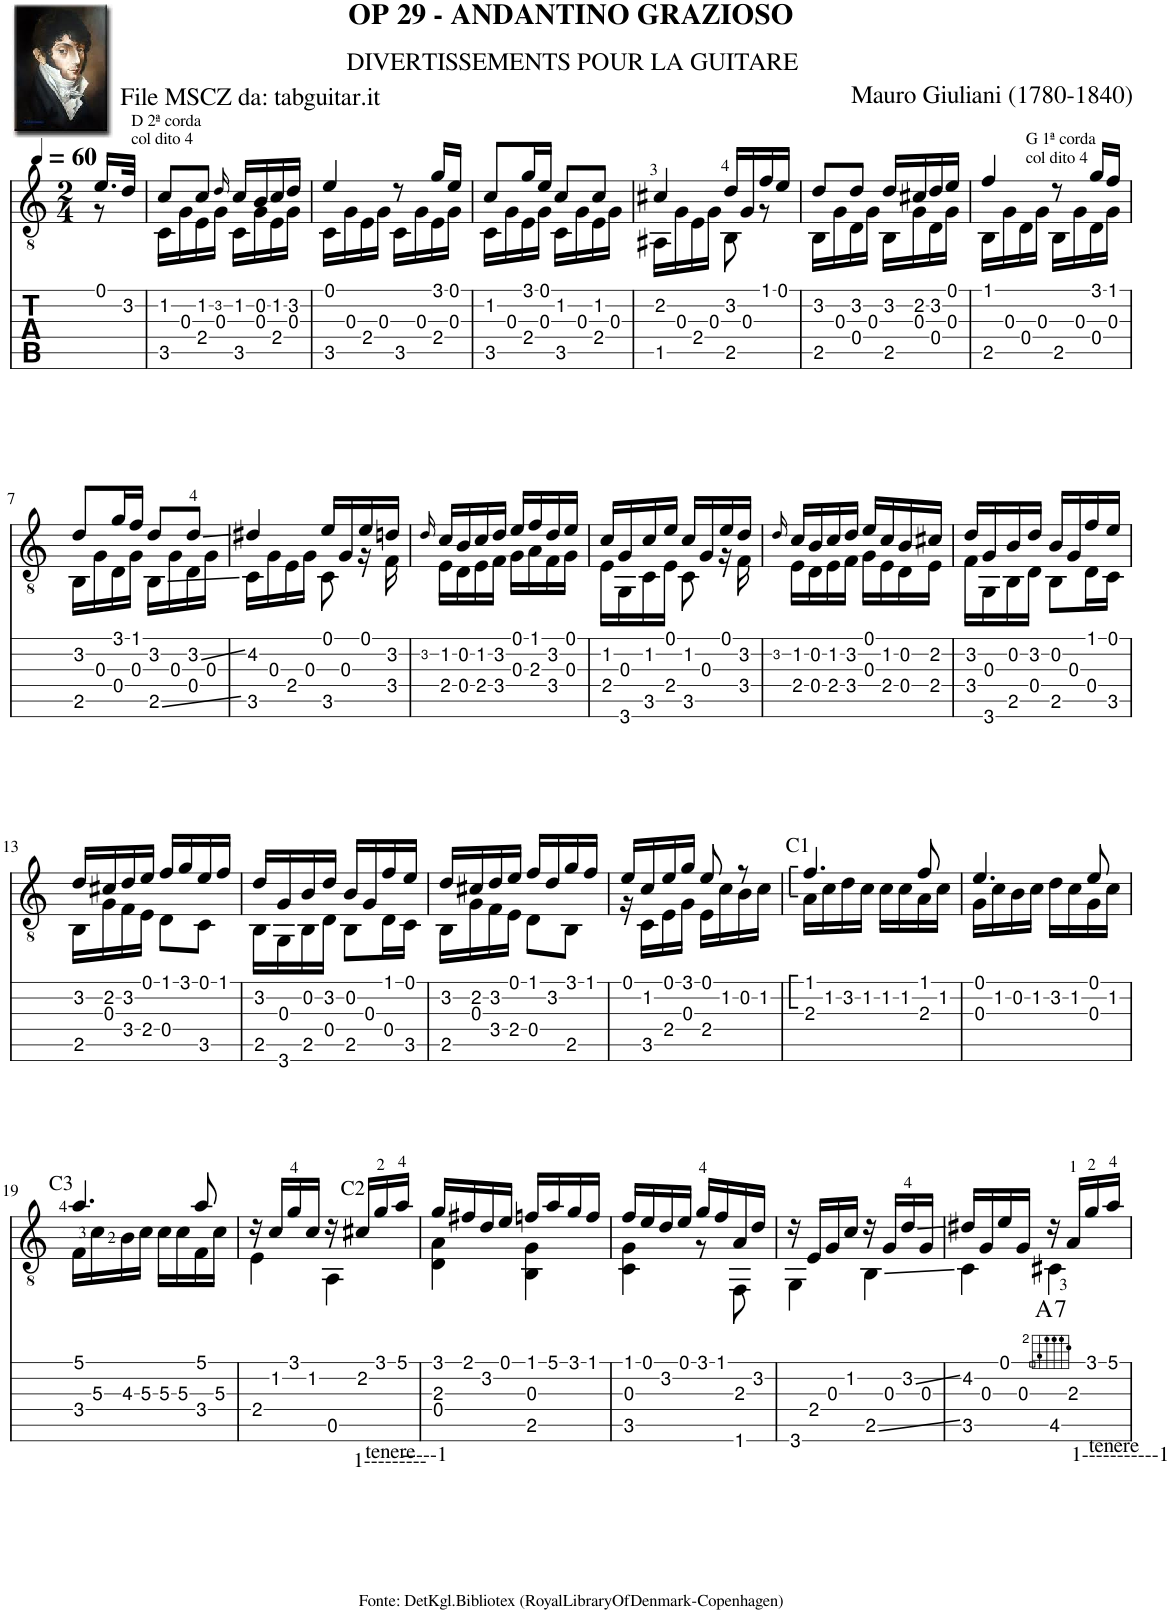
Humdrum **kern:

**kern	**kern	**harte
*part1	*part1	*part1
*staff2	*staff1	*
*I"Guitar	*	*
*I'Guit.	*	*
*stria6	*	*
*	*clefGv2	*
*k[]	*k[]	*
*M2/4	*M2/4	*
*MM60	*MM60	*
=	=	=
*^	*^	*
16.eLL	8r	16.e/LL	8r	.
!	!	!LO:TX:a:t=D 2ª corda	!	!
!	!	!LO:TX:a:t=col dito 4	!	!
32dJJk	.	32d/JJk	.	.
=1	=1	=1	=1	=1
8cL	16CLL	8c/L	16C\LL	.
.	16GJ	.	16G\	.
8cJ	16EL	8c/J	16E\	.
.	16GJJ	.	16G\JJ	.
qd	.	16qd/	.	.
16cLL	16CLL	16c/LL	16C\LL	.
16BJ	16GJ	16B/	16G\	.
16cL	16EL	16c/	16E\	.
16dJJ	16GJJ	16d/JJ	16G\JJ	.
=2	=2	=2	=2	=2
4e	16CLL	4e/	16C\LL	.
.	16GJ	.	16G\	.
.	16EL	.	16E\	.
.	16GJJ	.	16G\JJ	.
8r	16CLL	8r	16C\LL	.
.	16GJ	.	16G\	.
16gLL	16EL	16g/LL	16E\	.
16eJJ	16GJJ	16e/JJ	16G\JJ	.
=3	=3	=3	=3	=3
8cL	16CLL	8c/L	16C\LL	.
.	16GJ	.	16G\	.
16gL	16EL	16g/L	16E\	.
16eJJ	16GJJ	16e/JJ	16G\JJ	.
8cL	16CLL	8c/L	16C\LL	.
.	16GJ	.	16G\	.
8cJ	16EL	8c/J	16E\	.
.	16GJJ	.	16G\JJ	.
=4	=4	=4	=4	=4
4c#	16AA#LL	4c#X/	16AA#X\LL	.
.	16GJ	.	16G\	.
.	16EL	.	16E\	.
.	16GJJ	.	16G\JJ	.
16dLL	8BB	16d/LL	8BB\	.
16GJ	.	16G/	.	.
16fL	8r	16f/	8r	.
16eJJ	.	16e/JJ	.	.
=5	=5	=5	=5	=5
8dL	16BBLL	8d/L	16BB\LL	.
.	16GJ	.	16G\	.
8dJ	16DL	8d/J	16D\	.
.	16GJJ	.	16G\JJ	.
16dLL	16BBLL	16d/LL	16BB\LL	.
16c#J	16GJ	16c#X/	16G\	.
16dL	16DL	16d/	16D\	.
16eJJ	16GJJ	16e/JJ	16G\JJ	.
=6	=6	=6	=6	=6
4f	16BBLL	4f/	16BB\LL	.
.	16GJ	.	16G\	.
.	16DL	.	16D\	.
.	16GJJ	.	16G\JJ	.
!	!	!LO:TX:a:t=G 1ª corda	!	!
!	!	!LO:TX:a:t=col dito 4	!	!
8r	16BBLL	8r	16BB\LL	.
.	16GJ	.	16G\	.
16gLL	16DL	16g/LL	16D\	.
16fJJ	16GJJ	16f/JJ	16G\JJ	.
!!LO:LB:g=z	!!
=7	=7	=7	=7	=7
8dL	16BBLL	8d/L	16BB\LL	.
.	16GJ	.	16G\	.
16gL	16DL	16g/L	16D\	.
16fJJ	16GJJ	16f/JJ	16G\JJ	.
8dL	16BBLL	8d/L	16BB\LL	.
.	16GJ	.	16G\	.
8dJ	16DL	8d/J	16D\	.
.	16GJJ	.	16G\JJ	.
=8	=8	=8	=8	=8
4d#	16CLL	4d#X/	16C\LL	.
.	16GJ	.	16G\	.
.	16EL	.	16E\	.
.	16GJJ	.	16G\JJ	.
16eLL	8C	16e/LL	8C\	.
16GJ	.	16G/	.	.
16eL	16r	16e/	16r	.
16dJJ	16F	16dn/JJ	16F\	.
=9	=9	=9	=9	=9
qd	.	16qd/	.	.
16cLL	16ELL	16c/LL	16E\LL	.
16BJ	16DJ	16B/	16D\	.
16cL	16EL	16c/	16E\	.
16dJJ	16FJJ	16d/JJ	16F\JJ	.
16eLL	16GLL	16e/LL	16G\LL	.
16fJ	16AJ	16f/	16A\	.
16dL	16FL	16d/	16F\	.
16eJJ	16GJJ	16e/JJ	16G\JJ	.
=10	=10	=10	=10	=10
16cLL	16ELL	16c/LL	16E\LL	.
16GJ	16GGJ	16G/	16GG\	.
16cL	16CL	16c/	16C\	.
16eJJ	16EJJ	16e/JJ	16E\JJ	.
16cLL	8C	16c/LL	8C\	.
16GJ	.	16G/	.	.
16eL	16r	16e/	16r	.
16dJJ	16F	16d/JJ	16F\	.
=11	=11	=11	=11	=11
qd	.	16qd/	.	.
16cLL	16ELL	16c/LL	16E\LL	.
16BJ	16DJ	16B/	16D\	.
16cL	16EL	16c/	16E\	.
16dJJ	16FJJ	16d/JJ	16F\JJ	.
16eLL	16GLL	16e/LL	16G\LL	.
16cJ	16EJ	16c/	16E\	.
16BL	16DL	16B/	16D\	.
16c#JJ	16EJJ	16c#X/JJ	16E\JJ	.
=12	=12	=12	=12	=12
16dLL	16FLL	16d/LL	16F\LL	.
16GJ	16GGJ	16G/	16GG\	.
16BL	16BBL	16B/	16BB\	.
16dJJ	16DJJ	16d/JJ	16D\JJ	.
16BLL	8BBL	16B/LL	8BB\L	.
16GJ	.	16G/	.	.
16fL	16DL	16f/	16D\L	.
16eJJ	16CJJ	16e/JJ	16C\JJ	.
!!LO:LB:g=z	!!
=13	=13	=13	=13	=13
16dLL	16BBLL	16d/LL	16BB\LL	.
16c#J	16GJ	16c#X/	16G\	.
16dL	16FL	16d/	16F\	.
16eJJ	16EJJ	16e/JJ	16E\JJ	.
16fLL	8DL	16f/LL	8D\L	.
16gJ	.	16g/	.	.
16eL	8CJ	16e/	8C\J	.
16fJJ	.	16f/JJ	.	.
=14	=14	=14	=14	=14
16dLL	16BBLL	16d/LL	16BB\LL	.
16GJ	16GGJ	16G/	16GG\	.
16BL	16BBL	16B/	16BB\	.
16dJJ	16DJJ	16d/JJ	16D\JJ	.
16BLL	8BBL	16B/LL	8BB\L	.
16GJ	.	16G/	.	.
16fL	16DL	16f/	16D\L	.
16eJJ	16CJJ	16e/JJ	16C\JJ	.
=15	=15	=15	=15	=15
16dLL	16BBLL	16d/LL	16BB\LL	.
16c#J	16GJ	16c#X/	16G\	.
16dL	16FL	16d/	16F\	.
16eJJ	16EJJ	16e/JJ	16E\JJ	.
16fLL	8DL	16f/LL	8D\L	.
16dJ	.	16d/	.	.
16gL	8BBJ	16g/	8BB\J	.
16fJJ	.	16f/JJ	.	.
=16	=16	=16	=16	=16
16eLL	16r	16e/LL	16r	.
16cJ	16CLL	16c/	16C\LL	.
16eL	16E	16e/	16E\	.
16gJJ	16GJJ	16g/JJ	16G\JJ	.
8e	16ELL	8e/	16E\LL	.
.	16cJ	.	16c\	.
8r	16BL	8r	16B\	.
.	16cJJ	.	16c\JJ	.
=17	=17	=17	=17	=17
!	!	!LO:TX:a:t=C1	!	!
4.f	16ALL	4.f/	16A\LL	.
.	16cJ	.	16c\	.
.	16dL	.	16d\	.
.	16cJJ	.	16c\JJ	.
.	16cLL	.	16c\LL	.
.	16cJ	.	16c\	.
8f	16AL	8f/	16A\	.
.	16cJJ	.	16c\JJ	.
=18	=18	=18	=18	=18
4.e	16GLL	4.e/	16G\LL	.
.	16cJ	.	16c\	.
.	16BL	.	16B\	.
.	16cJJ	.	16c\JJ	.
.	16dLL	.	16d\LL	.
.	16cJ	.	16c\	.
8e	16GL	8e/	16G\	.
.	16cJJ	.	16c\JJ	.
!!LO:LB:g=z	!!
=19	=19	=19	=19	=19
!	!	!LO:TX:a:t=C3	!	!
4.a	16FLL	4.a/	16F\LL	.
.	16cJ	.	16c\	.
.	16BL	.	16B\	.
.	16cJJ	.	16c\JJ	.
.	16cLL	.	16c\LL	.
.	16cJ	.	16c\	.
8a	16FL	8a/	16F\	.
.	16cJJ	.	16c\JJ	.
=20	=20	=20	=20	=20
16r	4E	16r	4E\	.
16cLL	.	16c/LL	.	.
16g	.	16g/	.	.
16cJJ	.	16c/JJ	.	.
16r	4AA	16r	4AA\	.
!	!	!LO:TX:a:t=C2	!	!
!LO:TX:b:t=1---------	!	!	!	!
16c#LL	.	16c#X/LL	.	.
!LO:TX:b:t=tenere	!	!	!	!
16g	.	16g/	.	.
16aJJ	.	16a/JJ	.	.
=21	=21	=21	=21	=21
!LO:TX:b:t=-----1	!	!	!	!
16gLL	4D 4A	16g/LL	4D\ 4A\	.
16f#J	.	16f#X/	.	.
16dL	.	16d/	.	.
16eJJ	.	16e/JJ	.	.
16fLL	4BB 4G	16fn/LL	4BB\ 4G\	.
16aJ	.	16a/	.	.
16gL	.	16g/	.	.
16fJJ	.	16f/JJ	.	.
=22	=22	=22	=22	=22
16fLL	4C 4G	16f/LL	4C\ 4G\	.
16eJ	.	16e/	.	.
16dL	.	16d/	.	.
16eJJ	.	16e/JJ	.	.
16gLL	8r	16g/LL	8r	.
16fJ	.	16f/	.	.
16AL	8FF	16A/	8FF\	.
16dJJ	.	16d/JJ	.	.
=23	=23	=23	=23	=23
16r	4GG	16r	4GG\	.
16ELL	.	16E/LL	.	.
16G	.	16G/	.	.
16cJJ	.	16c/JJ	.	.
16r	4BB	16r	4BB\	.
16GLL	.	16G/LL	.	.
16d	.	16d/	.	.
16GJJ	.	16G/JJ	.	.
=24	=24	=24	=24	=24
16d#LL	4C	16d#X/LL	4C\	.
16GJ	.	16G/	.	.
16eL	.	16e/	.	.
16GJJ	.	16G/JJ	.	.
!	!	!	!	!LO:H:kt=7
16r	4C#	16r	4C#X\	A:7
!LO:TX:b:t=1-----------1	!	!	!	!
16ALL	.	16A/LL	.	.
16g	.	16g/	.	.
!LO:TX:a:t=tenere	!	!	!	!
16aJJ	.	16a/JJ	.	.
*v	*v	*	*	*
*	*v	*v	*
=	=	=
*-	*-	*-
